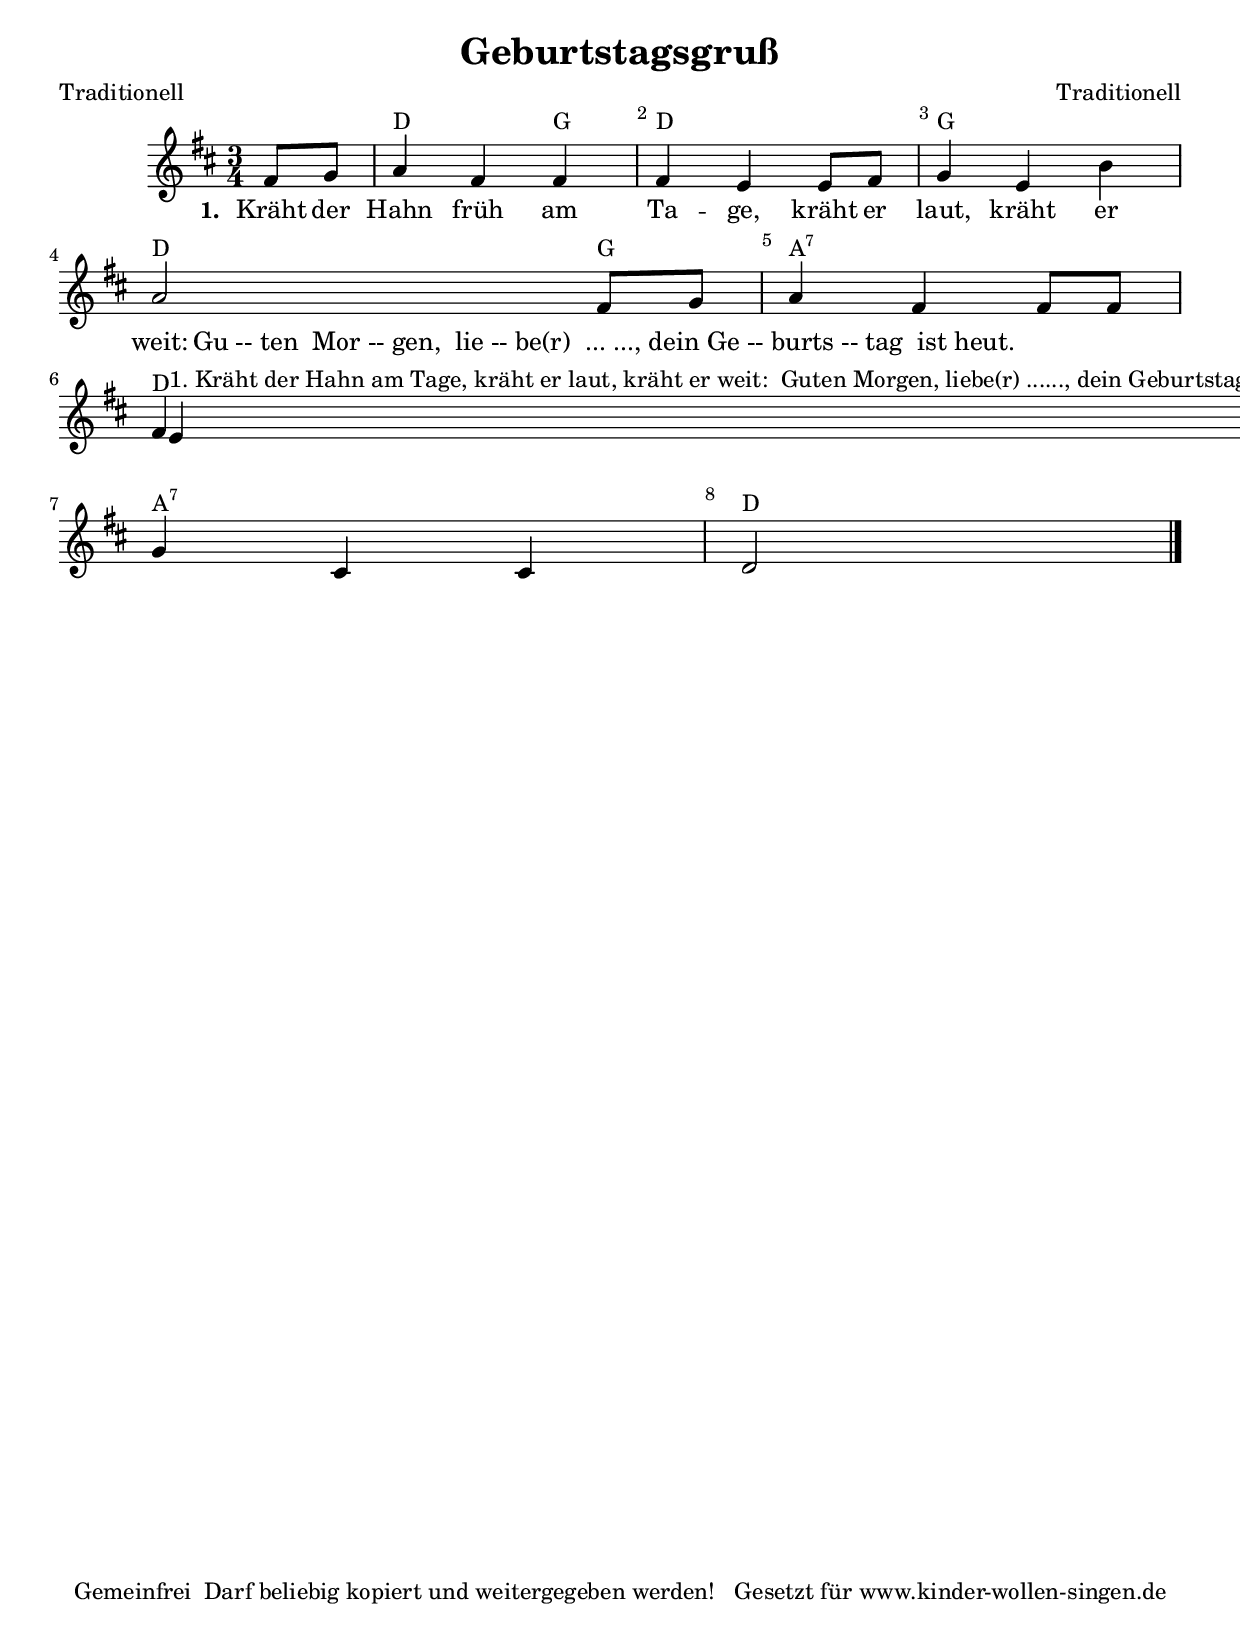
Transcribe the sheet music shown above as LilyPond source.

%=============================================
%   created by MuseScore Version: 0.9.6.3
%          Sonntag, 20. Februar 2011
%=============================================

\version "2.12.0"



#(set-default-paper-size "a4")

\paper {
  line-width    = 190\mm
  left-margin   = 10\mm
  top-margin    = 10\mm
  bottom-margin = 20\mm
  %%indent = 0 \mm 
  %%set to ##t if your score is less than one page: 
  ragged-last-bottom = ##t 
  ragged-bottom = ##f  
  %% in orchestral scores you probably want the two bold slashes 
  %% separating the systems: so uncomment the following line: 
  %% system-separator-markup = \slashSeparator 
  }

\header {
    title = "Geburtstagsgruß"
    composer = "Traditionell"
    poet = "Traditionell"
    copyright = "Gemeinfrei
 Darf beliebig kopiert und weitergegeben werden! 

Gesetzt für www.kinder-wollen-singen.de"
    }

AvoiceAA = \relative c'{
    \set Staff.instrumentName = #""
    \set Staff.shortInstrumentName = #""
    \clef treble
    %staffkeysig
    \key d \major 
    %barkeysig: 
    \key d \major 
    %bartimesig: 
    \time 3/4 
    \partial 4
    fis8 g     a4 fis fis      | % 1
    fis e e8 fis      | % 2
    g4 e b'      | % 3
    a2 fis8 g      | % 4
    a4 fis fis8 fis      | % 5
    fis4 e ^\markup {\upright  "1. Kräht der Hahn am Tage,
kräht er laut, kräht er weit:
"Guten Morgen, liebe(r) ......,
dein Geburtstag ist heut."

2. Und die Fischlein im Teiche
machen Sprünge vor Freud':
"Guten Morgen liebe(r) ......,
dein Geburtstag ist heut."

3. Und da freun sich die Kinder,
und da freun sich die Leut':
"Guten Morgen liebe(r) ......,
dein Geburtstag ist heut."
"} e8 fis      | % 6
    g4 cis, cis      | % 7
    d2 \bar "|." 
}% end of last bar in partorvoice

      ApartAverseA = \lyricmode { \set stanza = " 1. " Kräht der Hahn früh am Ta -- ge,  kräht er laut, kräht er weit: "Gu -- ten  Mor -- gen,  lie -- be(r)  ... ..., dein Ge -- burts -- tag  ist heut." }
theChords = \chordmode { 
                    s4             d2 g4 d2. g2. d2 g4 a2.:7 d2. a2.:7 d4 }%%end of chordlist 


\score { 
    << 
    \new ChordNames { \theChords } 
        \context Staff = ApartA << 
            \context Voice = AvoiceAA \AvoiceAA
        >>

         \context Lyrics = ApartAverseA\lyricsto AvoiceAA  \ApartAverseA



      \set Score.skipBars = ##t
      %%\set Score.melismaBusyProperties = #'()
      \override Score.BarNumber #'break-visibility = #end-of-line-invisible %%every bar is numbered.!!!
      %% remove previous line to get barnumbers only at beginning of system.
       #(set-accidental-style 'modern-cautionary)
      \set Score.markFormatter = #format-mark-box-letters %%boxed rehearsal-marks
       \override Score.TimeSignature #'style = #'() %%makes timesigs always numerical
      %% remove previous line to get cut-time/alla breve or common time 
      \set Score.pedalSustainStyle = #'mixed 
       %% make spanners comprise the note it end on, so that there is no doubt that this note is included.
       \override Score.TrillSpanner #'(bound-details right padding) = #-2
      \override Score.TextSpanner #'(bound-details right padding) = #-1
      %% Lilypond's normal textspanners are too weak:  
      \override Score.TextSpanner #'dash-period = #1
      \override Score.TextSpanner #'dash-fraction = #0.5
      %% lilypond chordname font, like mscore jazzfont, is both far too big and extremely ugly (olagunde@start.no):
      \override Score.ChordName #'font-family = #'roman 
      \override Score.ChordName #'font-size =#0 
      %% In my experience the normal thing in printed scores is maj7 and not the triangle. (olagunde):
      \set Score.majorSevenSymbol = \markup {maj7}
  >>

  %% Boosey and Hawkes, and Peters, have barlines spanning all staff-groups in a score,
  %% Eulenburg and Philharmonia, like Lilypond, have no barlines between staffgroups.
  %% If you want the Eulenburg/Lilypond style, comment out the following line:
  \layout {\context {\Score \consists Span_bar_engraver}}
}%% end of score-block 

#(set-global-staff-size 20)
